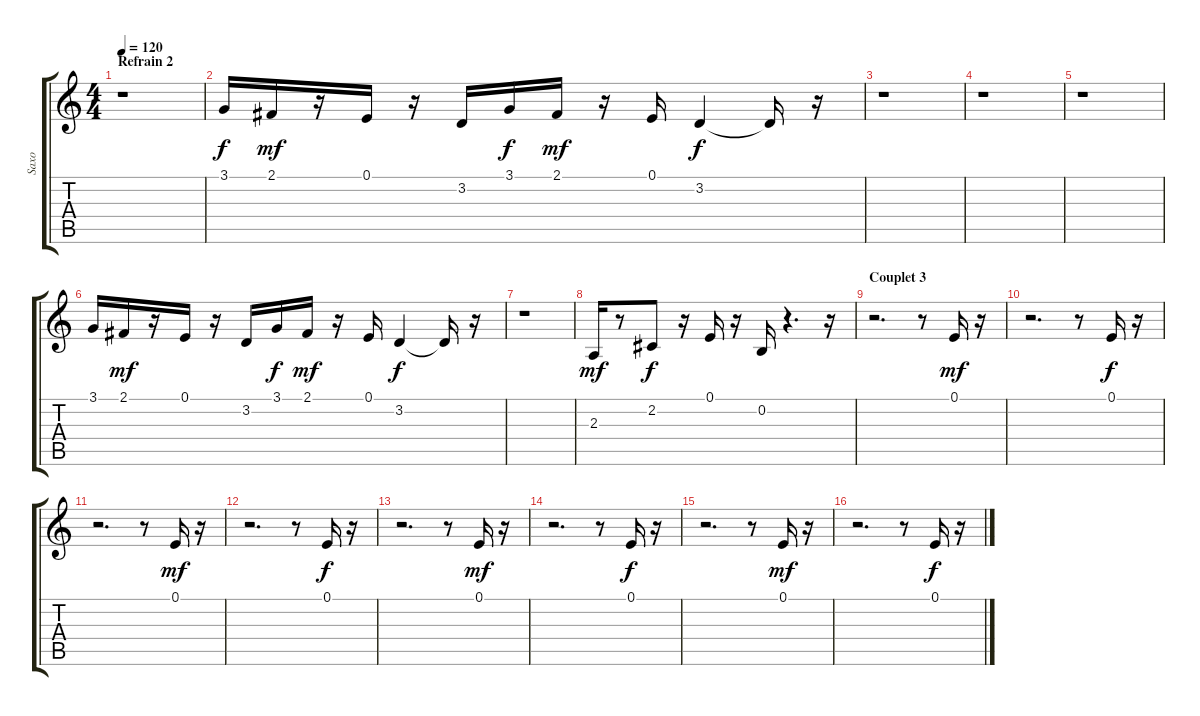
\track ("Saxo" "Saxo") {instrument tenorsax}
\staff {score tabs}
\tuning (E4 B3 G3 D3 A2 E2) {hide}
\ts (4 4)
\section ("" "Refrain 2")
\tempo 120
\clef g2
\ks c
r.1{dy mf} |
3.1.16{dy f} 2.1.16{dy mf} r.16 0.1.16 r.16 3.2.16 3.1.16{dy f} 2.1.16{dy mf} r.16 0.1.16 3.2.4{dy f} 3.2{t}.16 r.16 |
r.1 |
r.1 |
r.1 |
3.1.16 2.1.16{dy mf} r.16 0.1.16 r.16 3.2.16 3.1.16{dy f} 2.1.16{dy mf} r.16 0.1.16 3.2.4{dy f} 3.2{t}.16 r.16 |
r.1 |
2.3.16{dy mf} r.8 2.2.8{dy f} r.16 0.1.16 r.16 0.2.16 r.4{d} r.16 |
\section ("" "Couplet 3")
r.2{d} r.8 0.1.16{dy mf} r.16 |
r.2{d} r.8 0.1.16{dy f} r.16 |
r.2{d} r.8 0.1.16{dy mf} r.16 |
r.2{d} r.8 0.1.16{dy f} r.16 |
r.2{d} r.8 0.1.16{dy mf} r.16 |
r.2{d} r.8 0.1.16{dy f} r.16 |
r.2{d} r.8 0.1.16{dy mf} r.16 |
r.2{d} r.8 0.1.16{dy f} r.16
